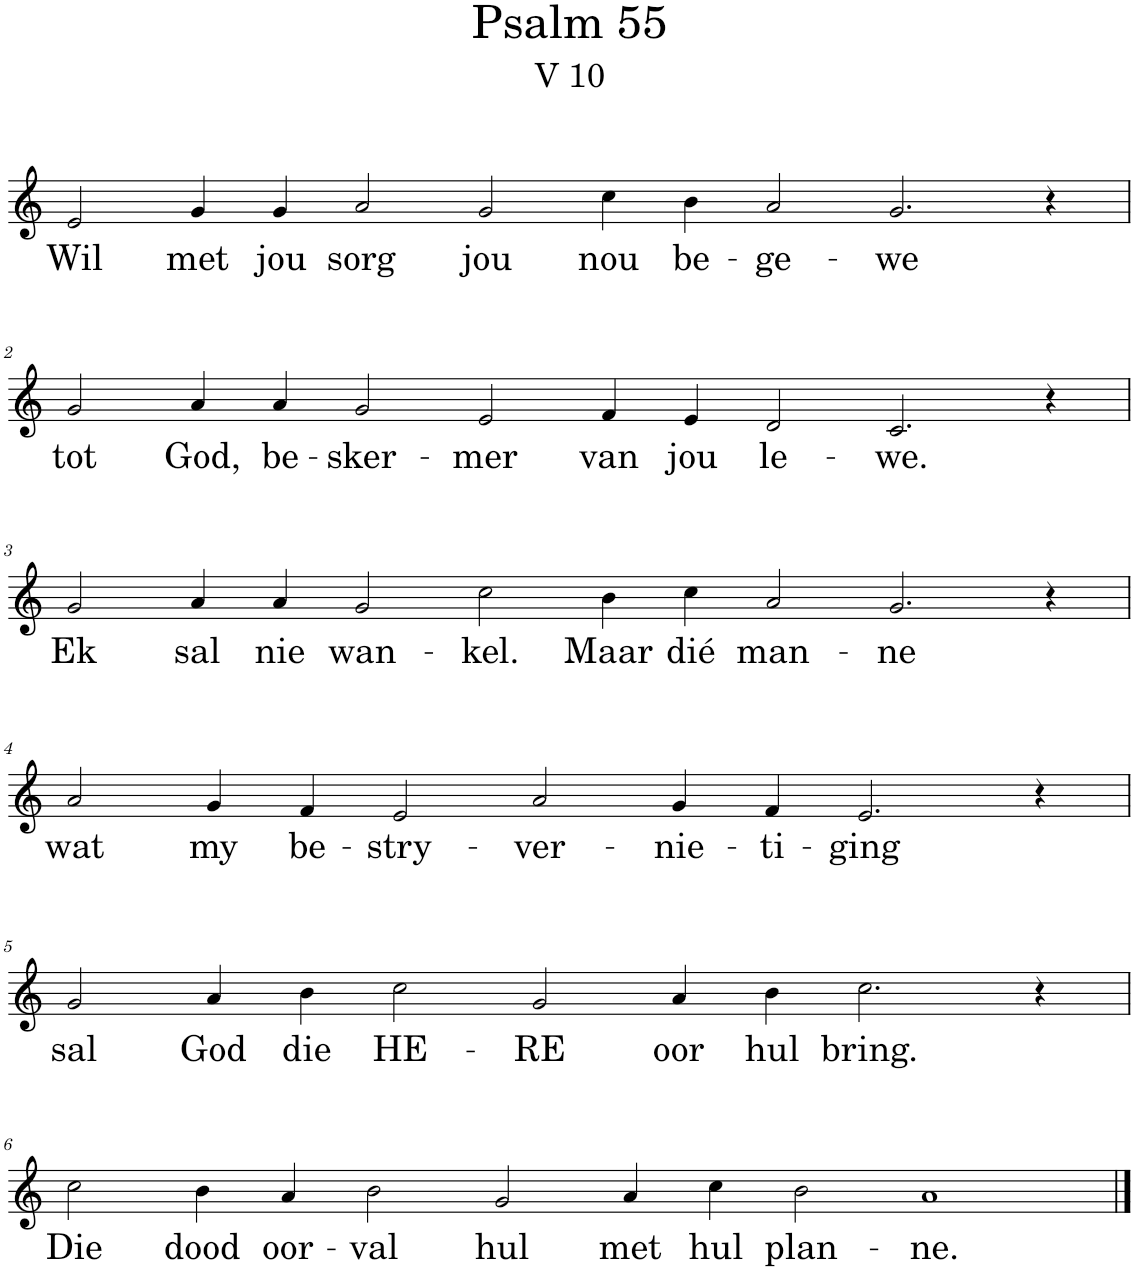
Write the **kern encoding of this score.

**kern	**text
*part1	*part1
*staff1	*staff1
*I"Pipe Organ	*
*I'Org.	*
*clefG2	*
*k[]	*
*M16/4	*
=1	=1
!	!LO:LY:b
2e/	Wil
!	!LO:LY:b
4g/	met
!	!LO:LY:b
4g/	jou
!	!LO:LY:b
2a/	sorg
!	!LO:LY:b
2g/	jou
!	!LO:LY:b
4cc\	nou
!	!LO:LY:b
4b\	be-
!	!LO:LY:b
2a/	-ge-
!	!LO:LY:b
2.g/	-we
4r	.
!!LO:LB:g=z
=2	=2
!	!LO:LY:b
2g/	tot
!	!LO:LY:b
4a/	God,
!	!LO:LY:b
4a/	be-
!	!LO:LY:b
2g/	-sker-
!	!LO:LY:b
2e/	-mer
!	!LO:LY:b
4f/	van
!	!LO:LY:b
4e/	jou
!	!LO:LY:b
2d/	le-
!	!LO:LY:b
2.c/	-we.
4r	.
!!LO:LB:g=z
=3	=3
!	!LO:LY:b
2g/	Ek
!	!LO:LY:b
4a/	sal
!	!LO:LY:b
4a/	nie
!	!LO:LY:b
2g/	wan-
!	!LO:LY:b
2cc\	-kel.
!	!LO:LY:b
4b\	Maar
!	!LO:LY:b
4cc\	dié
!	!LO:LY:b
2a/	man-
!	!LO:LY:b
2.g/	-ne
4r	.
!!LO:LB:g=z
=4	=4
*M14/4	*
!	!LO:LY:b
2a/	wat
!	!LO:LY:b
4g/	my
!	!LO:LY:b
4f/	be-
!	!LO:LY:b
2e/	-stry-
!	!LO:LY:b
2a/	-ver-
!	!LO:LY:b
4g/	-nie-
!	!LO:LY:b
4f/	-ti-
!	!LO:LY:b
2.e/	-ging
4r	.
!!LO:LB:g=z
=5	=5
!	!LO:LY:b
2g/	sal
!	!LO:LY:b
4a/	God
!	!LO:LY:b
4b\	die
!	!LO:LY:b
2cc\	HE-
!	!LO:LY:b
2g/	-RE
!	!LO:LY:b
4a/	oor
!	!LO:LY:b
4b\	hul
!	!LO:LY:b
2.cc\	bring.
4r	.
!!LO:LB:g=z
=6	=6
*M16/4	*
!	!LO:LY:b
2cc\	Die
!	!LO:LY:b
4b\	dood
!	!LO:LY:b
4a/	oor-
!	!LO:LY:b
2b\	-val
!	!LO:LY:b
2g/	hul
!	!LO:LY:b
4a/	met
!	!LO:LY:b
4cc\	hul
!	!LO:LY:b
2b\	plan-
!	!LO:LY:b
1a	-ne.
==	==
*-	*-
